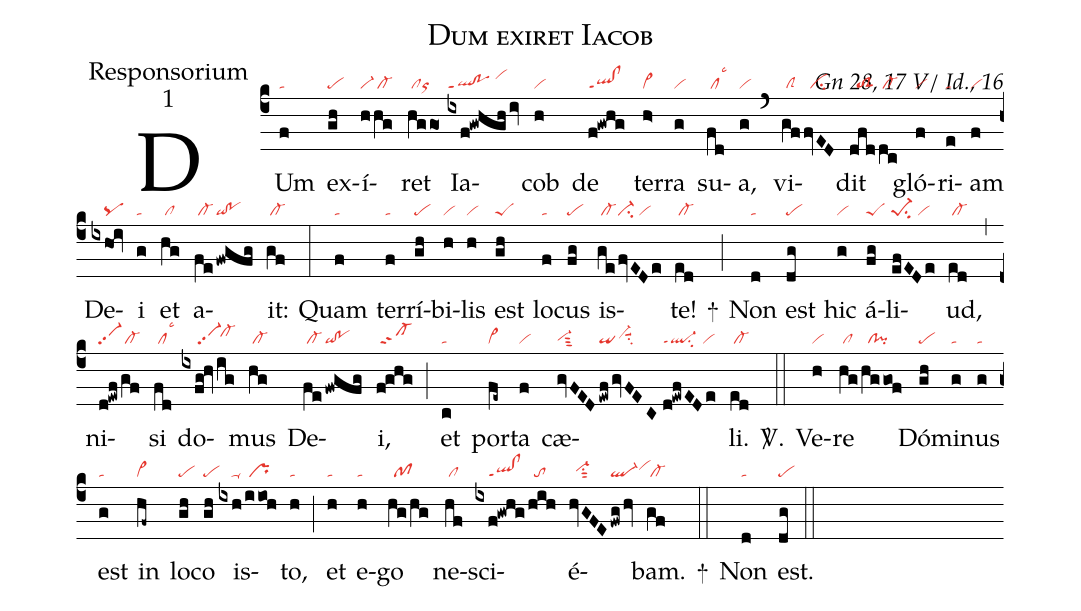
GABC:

name:Dum exiret Iacob;
office-part:Responsorium;
mode:1;
commentary:Gn 28, 17 V/ Id., 16;
nabc-lines:1;
%%
(c4)
DUm(f|ta) ex(gh|pe)í(h|vi-|hg|/cl-)ret(hggo|/clor) Ia(ixf!gwhgh/iv|ql!poppt1/vihj)cob(h|vi) de(f!gwhg|ql!clppt1) ter(h>|vi>)ra(g|vi) su(fd|/cllsc3)a,(g|vi) (`)
vi(gf|/clS|fvED|//ci)dit(dfd|//toS2|dc|/cl-) gló(f|vi)ri(e|ta)am(f|vi) De(ixhOi|////pq)i(g|ta) et(hg|/cl) a(fe|/cl-|!fwgfg|qi!po)it:(gf|/cl-) (:)
Quam(f|ta) ter(f|ta)rí(gh|pe)bi(h|vi)lis(h|vi) est(gh|peS) lo(f|ta)cus(fg|pe) is(ge|/cl-|/fvEDe|vi-su2/vi)te!(ed|/cl-) +(;)
Non(d|ta) est(dg|pe) hic(g|vi) á(fg|peS)li(efEDe|pe-1su2/vi)ud,(ed|/cl-) (,)
ni(d!ewf|vi-pp2|/gf|/cl-)si(fd|/cllsc3) do(ixfg!hv|/////vi-pp2|/ig|/cl-hi)mus(hg|/cl-) De(fe|/cl-|!fwgfg|qi!po)i,(f!ghg|/sf-) (;)
et(c|ta) por(fe~|cl~)ta(f|vi) cæ(gvFED|vi-hgsut3|/ewf|qi|/gvFEC|//vi-hhsuu1su2|//d!ewfEDe|ql-ppt1su2/vi)li.(ed|/cl-) <sp>V/</sp>.(::)
Ve(h|vi)re(hg|/cl|/hggof|//cl!pi) Dó(gh|pe)mi(g|ta)nus(g|ta) est(g|ta) in(hf~|cl~) lo(gh|pe)co(gh|pe) is(ixh|////ta-|/iioh|/pr)to,(h|ta) (;)
et(h|ta) e(h|ta)go(hg/hg|//pf) ne(hf|/cl)sci(ixf!gwhg|////ql!clppt1|/hih|//to)é(hvGFE|//vi-hhsu1sut2|/fwg/hv|ql-vihi)bam.(gf|/cl-) +(::)
Non(d|ta) est.(dg|pe) (::)
